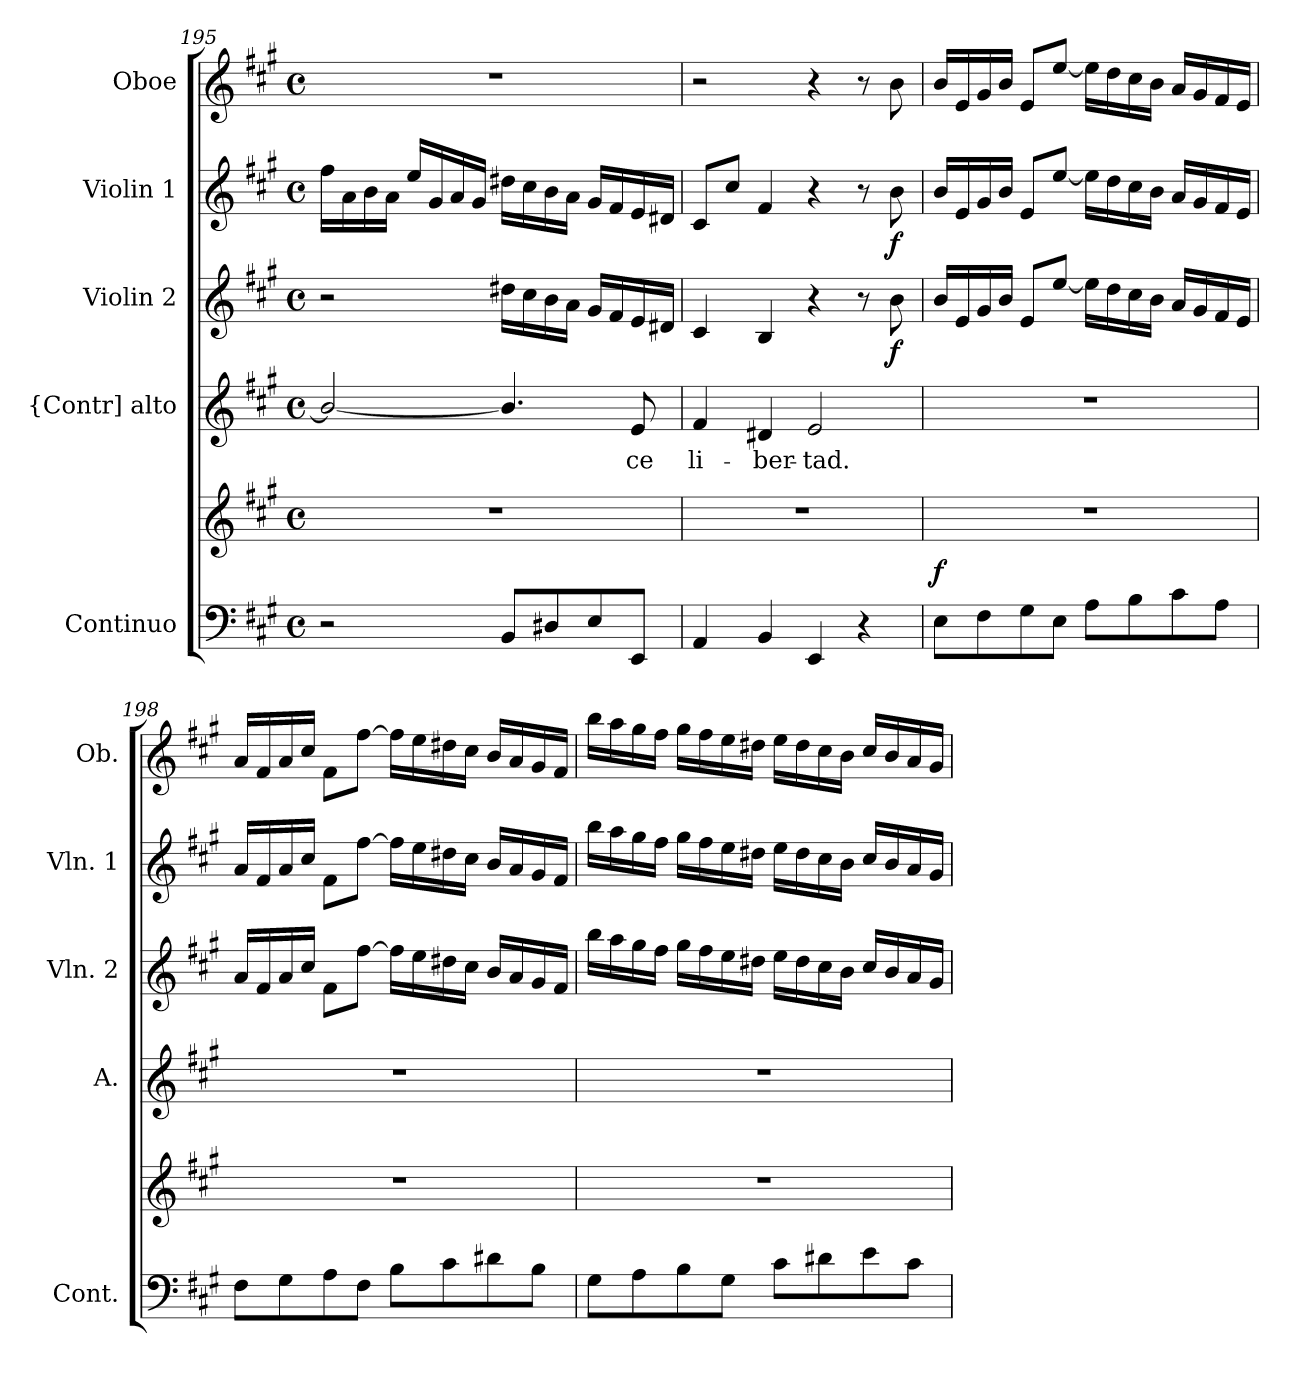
**kern	**kern	**dynam	**kern	**text	**kern	**dynam	**kern	**dynam	**kern
*part5	*part5	*part5	*part4	*part4	*part3	*part3	*part2	*part2	*part1
*staff6	*staff5	*staff5/6	*staff4	*staff4	*staff3	*staff3	*staff2	*staff2	*staff1
*I"Continuo	*	*	*I"{Contr] alto	*	*I"Violin 2	*	*I"Violin 1	*	*I"Oboe
*I'Cont.	*	*	*I'A.	*	*I'Vln. 2	*	*I'Vln. 1	*	*I'Ob.
!!LO:LB:g=z
*clefF4	*clefG2	*	*clefG2	*	*clefG2	*	*clefG2	*	*clefG2
*k[f#c#g#]	*k[f#c#g#]	*	*k[f#c#g#]	*	*k[f#c#g#]	*	*k[f#c#g#]	*	*k[f#c#g#]
*A:	*A:	*	*A:	*	*A:	*	*A:	*	*A:
*M4/4	*M4/4	*	*M4/4	*	*M4/4	*	*M4/4	*	*M4/4
*met(c)	*met(c)	*	*met(c)	*	*met(c)	*	*met(c)	*	*met(c)
=195	=195	=195	=195	=195	=195	=195	=195	=195	=195
2r	1r	.	2bi/_	.	2r	.	16ff#i\LL	.	1r
.	.	.	.	.	.	.	16ai\	.	.
.	.	.	.	.	.	.	16bi\	.	.
.	.	.	.	.	.	.	16ai\JJ	.	.
.	.	.	.	.	.	.	16eei/LL	.	.
.	.	.	.	.	.	.	16g#i/	.	.
.	.	.	.	.	.	.	16ai/	.	.
.	.	.	.	.	.	.	16g#i/JJ	.	.
8BBi/L	.	.	4.bi/]	.	16dd#Xi\LL	.	16dd#Xi\LL	.	.
.	.	.	.	.	16cc#i\	.	16cc#i\	.	.
8D#Xi/	.	.	.	.	16bi\	.	16bi\	.	.
.	.	.	.	.	16ai\JJ	.	16ai\JJ	.	.
8Ei/	.	.	.	.	16g#i/LL	.	16g#i/LL	.	.
.	.	.	.	.	16f#i/	.	16f#i/	.	.
!	!	!	!	!LO:LY:b:color=#000000	!	!	!	!	!
8EEi/J	.	.	8ei/	-ce	16ei/	.	16ei/	.	.
.	.	.	.	.	16d#Xi/JJ	.	16d#Xi/JJ	.	.
=196	=196	=196	=196	=196	=196	=196	=196	=196	=196
!	!	!	!	!LO:LY:b:color=#000000	!	!	!	!	!
4AAi/	1r	.	4f#i/	li-	4c#i/	.	8c#i/L	.	2r
.	.	.	.	.	.	.	8cc#i/J	.	.
!	!	!	!	!LO:LY:b:color=#000000	!	!	!	!	!
4BBi/	.	.	4d#Xi/	-ber-	4Bi/	.	4f#i/	.	.
!	!	!	!	!LO:LY:b:color=#000000	!	!	!	!	!
4EEi/	.	.	2ei/	-tad.	4r	.	4r	.	4r
4r	.	.	.	.	8r	.	8r	.	8r
.	.	.	.	.	8bi\	f	8bi\	f	8bi\
=197	=197	=197	=197	=197	=197	=197	=197	=197	=197
8Ei\L	1r	f	1r	.	16bi/LL	.	16bi/LL	.	16bi/LL
.	.	.	.	.	16ei/	.	16ei/	.	16ei/
8F#i\	.	.	.	.	16g#i/	.	16g#i/	.	16g#i/
.	.	.	.	.	16bi/JJ	.	16bi/JJ	.	16bi/JJ
8G#i\	.	.	.	.	8ei/L	.	8ei/L	.	8ei/L
8Ei\J	.	.	.	.	[8eei/J	.	[8eei/J	.	[8eei/J
8Ai\L	.	.	.	.	16eei\LL]	.	16eei\LL]	.	16eei\LL]
.	.	.	.	.	16ddi\	.	16ddi\	.	16ddi\
8Bi\	.	.	.	.	16cc#i\	.	16cc#i\	.	16cc#i\
.	.	.	.	.	16bi\JJ	.	16bi\JJ	.	16bi\JJ
8c#i\	.	.	.	.	16ai/LL	.	16ai/LL	.	16ai/LL
.	.	.	.	.	16g#i/	.	16g#i/	.	16g#i/
8Ai\J	.	.	.	.	16f#i/	.	16f#i/	.	16f#i/
.	.	.	.	.	16ei/JJ	.	16ei/JJ	.	16ei/JJ
!!LO:PB:g=z
=198	=198	=198	=198	=198	=198	=198	=198	=198	=198
8F#i\L	1r	.	1r	.	16ai/LL	.	16ai/LL	.	16ai/LL
.	.	.	.	.	16f#i/	.	16f#i/	.	16f#i/
8G#i\	.	.	.	.	16ai/	.	16ai/	.	16ai/
.	.	.	.	.	16cc#i/JJ	.	16cc#i/JJ	.	16cc#i/JJ
8Ai\	.	.	.	.	8f#i\L	.	8f#i\L	.	8f#i\L
8F#i\J	.	.	.	.	[8ff#i\J	.	[8ff#i\J	.	[8ff#i\J
8Bi\L	.	.	.	.	16ff#i\LL]	.	16ff#i\LL]	.	16ff#i\LL]
.	.	.	.	.	16eei\	.	16eei\	.	16eei\
8c#i\	.	.	.	.	16dd#Xi\	.	16dd#Xi\	.	16dd#Xi\
.	.	.	.	.	16cc#i\JJ	.	16cc#i\JJ	.	16cc#i\JJ
8d#Xi\	.	.	.	.	16bi/LL	.	16bi/LL	.	16bi/LL
.	.	.	.	.	16ai/	.	16ai/	.	16ai/
8Bi\J	.	.	.	.	16g#i/	.	16g#i/	.	16g#i/
.	.	.	.	.	16f#i/JJ	.	16f#i/JJ	.	16f#i/JJ
=199	=199	=199	=199	=199	=199	=199	=199	=199	=199
8G#i\L	1r	.	1r	.	16bbi\LL	.	16bbi\LL	.	16bbi\LL
.	.	.	.	.	16aai\	.	16aai\	.	16aai\
8Ai\	.	.	.	.	16gg#i\	.	16gg#i\	.	16gg#i\
.	.	.	.	.	16ff#i\JJ	.	16ff#i\JJ	.	16ff#i\JJ
8Bi\	.	.	.	.	16gg#i\LL	.	16gg#i\LL	.	16gg#i\LL
.	.	.	.	.	16ff#i\	.	16ff#i\	.	16ff#i\
8G#i\J	.	.	.	.	16eei\	.	16eei\	.	16eei\
.	.	.	.	.	16dd#Xi\JJ	.	16dd#Xi\JJ	.	16dd#Xi\JJ
8c#i\L	.	.	.	.	16eei\LL	.	16eei\LL	.	16eei\LL
.	.	.	.	.	16dd#i\	.	16dd#i\	.	16dd#i\
8d#Xi\	.	.	.	.	16cc#i\	.	16cc#i\	.	16cc#i\
.	.	.	.	.	16bi\JJ	.	16bi\JJ	.	16bi\JJ
8ei\	.	.	.	.	16cc#i/LL	.	16cc#i/LL	.	16cc#i/LL
.	.	.	.	.	16bi/	.	16bi/	.	16bi/
8c#i\J	.	.	.	.	16ai/	.	16ai/	.	16ai/
.	.	.	.	.	16g#i/JJ	.	16g#i/JJ	.	16g#i/JJ
=	=	=	=	=	=	=	=	=	=
*-	*-	*-	*-	*-	*-	*-	*-	*-	*-
